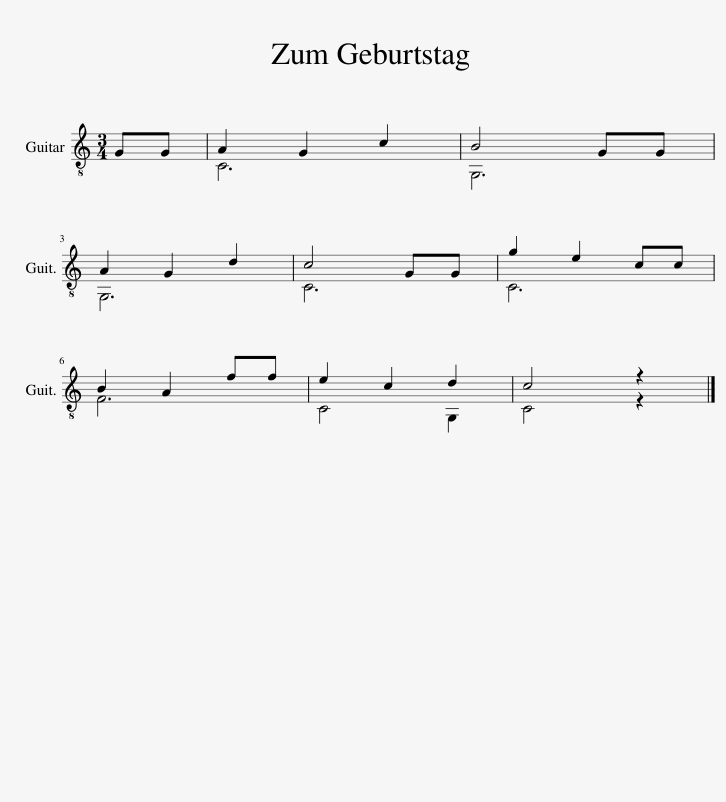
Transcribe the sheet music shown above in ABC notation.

X:1
%%score ( 1 2 )
L:1/8
M:3/4
I:linebreak $
K:C
V:1 treble-8
V:2 treble-8
V:1
 GG | A2 G2 c2 | B4 GG |$ A2 G2 d2 | c4 GG | %5
 g2 e2 cc |$ B2 A2 ff | e2 c2 d2 | c4 z2 |] %9
V:2
 x2 | C6 | G,6 |$ G,6 | C6 | %5
 C6 |$ F6 | C4 G,2 | C4 z2 |] %9
